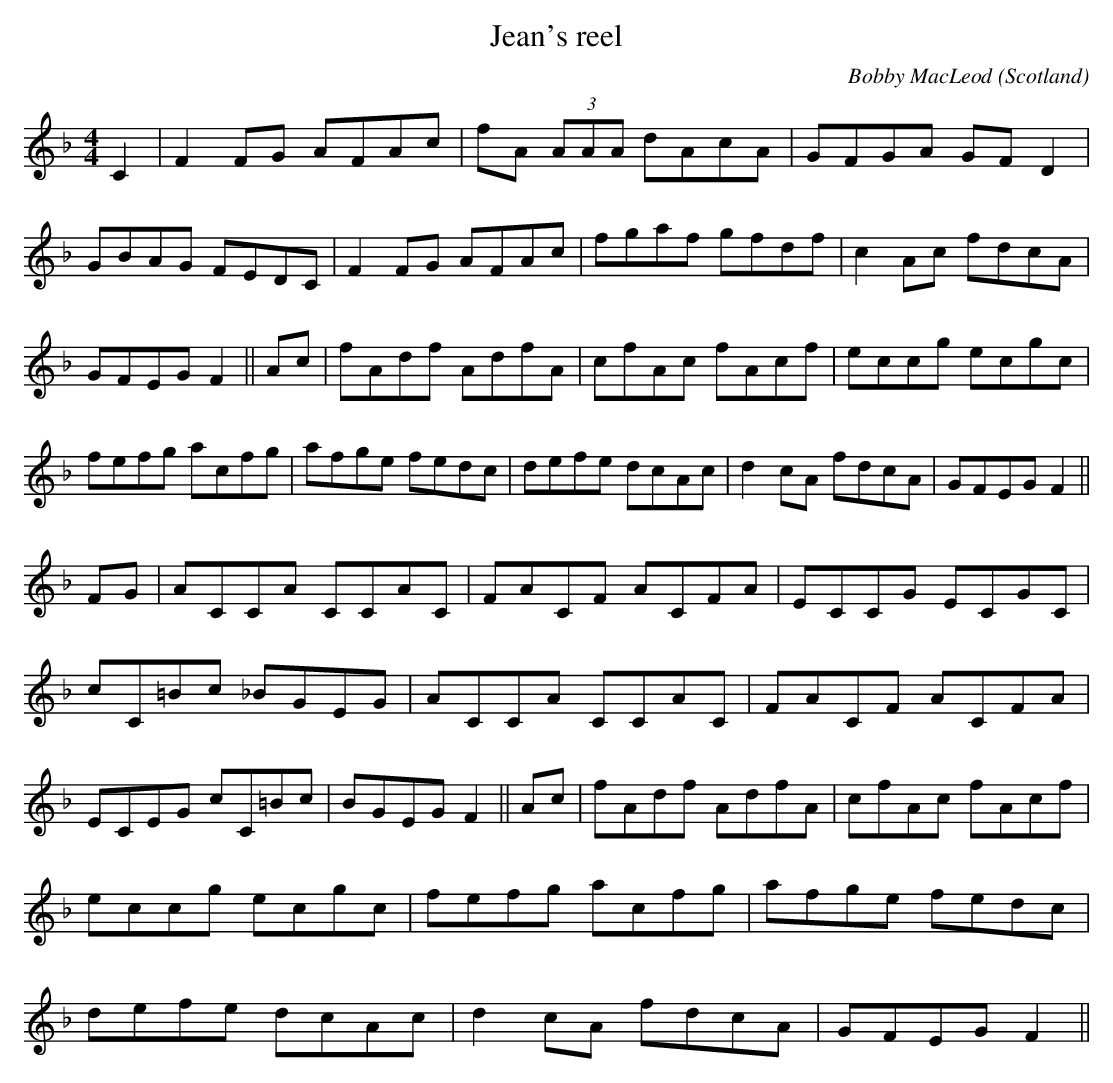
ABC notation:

X:1
T:Jean's reel
O:Scotland
M:4/4
C:Bobby MacLeod
K:F
C2|\
F2FG AFAc|fA (3AAA dAcA|GFGA GFD2|GBAG FEDC|\
F2FG AFAc|fgaf gfdf|c2Ac fdcA|GFEG F2||\
Ac|\
fAdf AdfA|cfAc fAcf|eccg ecgc|fefg acfg|\
afge fedc|defe dcAc|d2cA fdcA|GFEG F2||
FG|\
ACCA CCAC|FACF ACFA|ECCG ECGC|cC=Bc _BGEG|\
ACCA CCAC|FACF ACFA|ECEG cC=Bc|BGEG F2||\
Ac|\
fAdf AdfA|cfAc fAcf|eccg ecgc|fefg acfg|\
afge fedc|defe dcAc|d2cA fdcA|GFEG F2||
